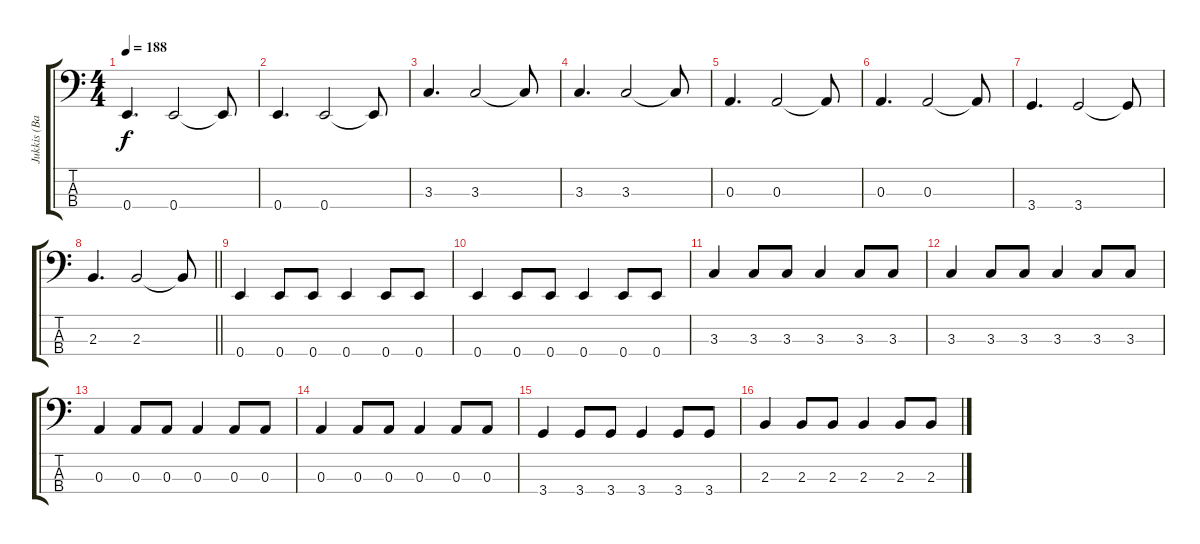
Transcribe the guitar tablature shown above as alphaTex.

\track ("Jukkis (Bass)" "Jukkis (Ba") {instrument electricbassfinger}
\staff {score tabs}
\tuning (G2 D2 A1 E1) {hide}
\ts (4 4)
\tempo 188
\clef f4
\ks c
0.4.4{d dy f} 0.4.2 0.4{t}.8 |
0.4.4{d} 0.4.2 0.4{t}.8 |
3.3.4{d} 3.3.2 3.3{t}.8 |
3.3.4{d} 3.3.2 3.3{t}.8 |
0.3.4{d} 0.3.2 0.3{t}.8 |
0.3.4{d} 0.3.2 0.3{t}.8 |
3.4.4{d} 3.4.2 3.4{t}.8 |
\barLineRight lightlight
2.3.4{d} 2.3.2 2.3{t}.8 |
0.4.4 0.4.8 0.4.8 0.4.4 0.4.8 0.4.8 |
0.4.4 0.4.8 0.4.8 0.4.4 0.4.8 0.4.8 |
3.3.4 3.3.8 3.3.8 3.3.4 3.3.8 3.3.8 |
3.3.4 3.3.8 3.3.8 3.3.4 3.3.8 3.3.8 |
0.3.4 0.3.8 0.3.8 0.3.4 0.3.8 0.3.8 |
0.3.4 0.3.8 0.3.8 0.3.4 0.3.8 0.3.8 |
3.4.4 3.4.8 3.4.8 3.4.4 3.4.8 3.4.8 |
2.3.4 2.3.8 2.3.8 2.3.4 2.3.8 2.3.8
